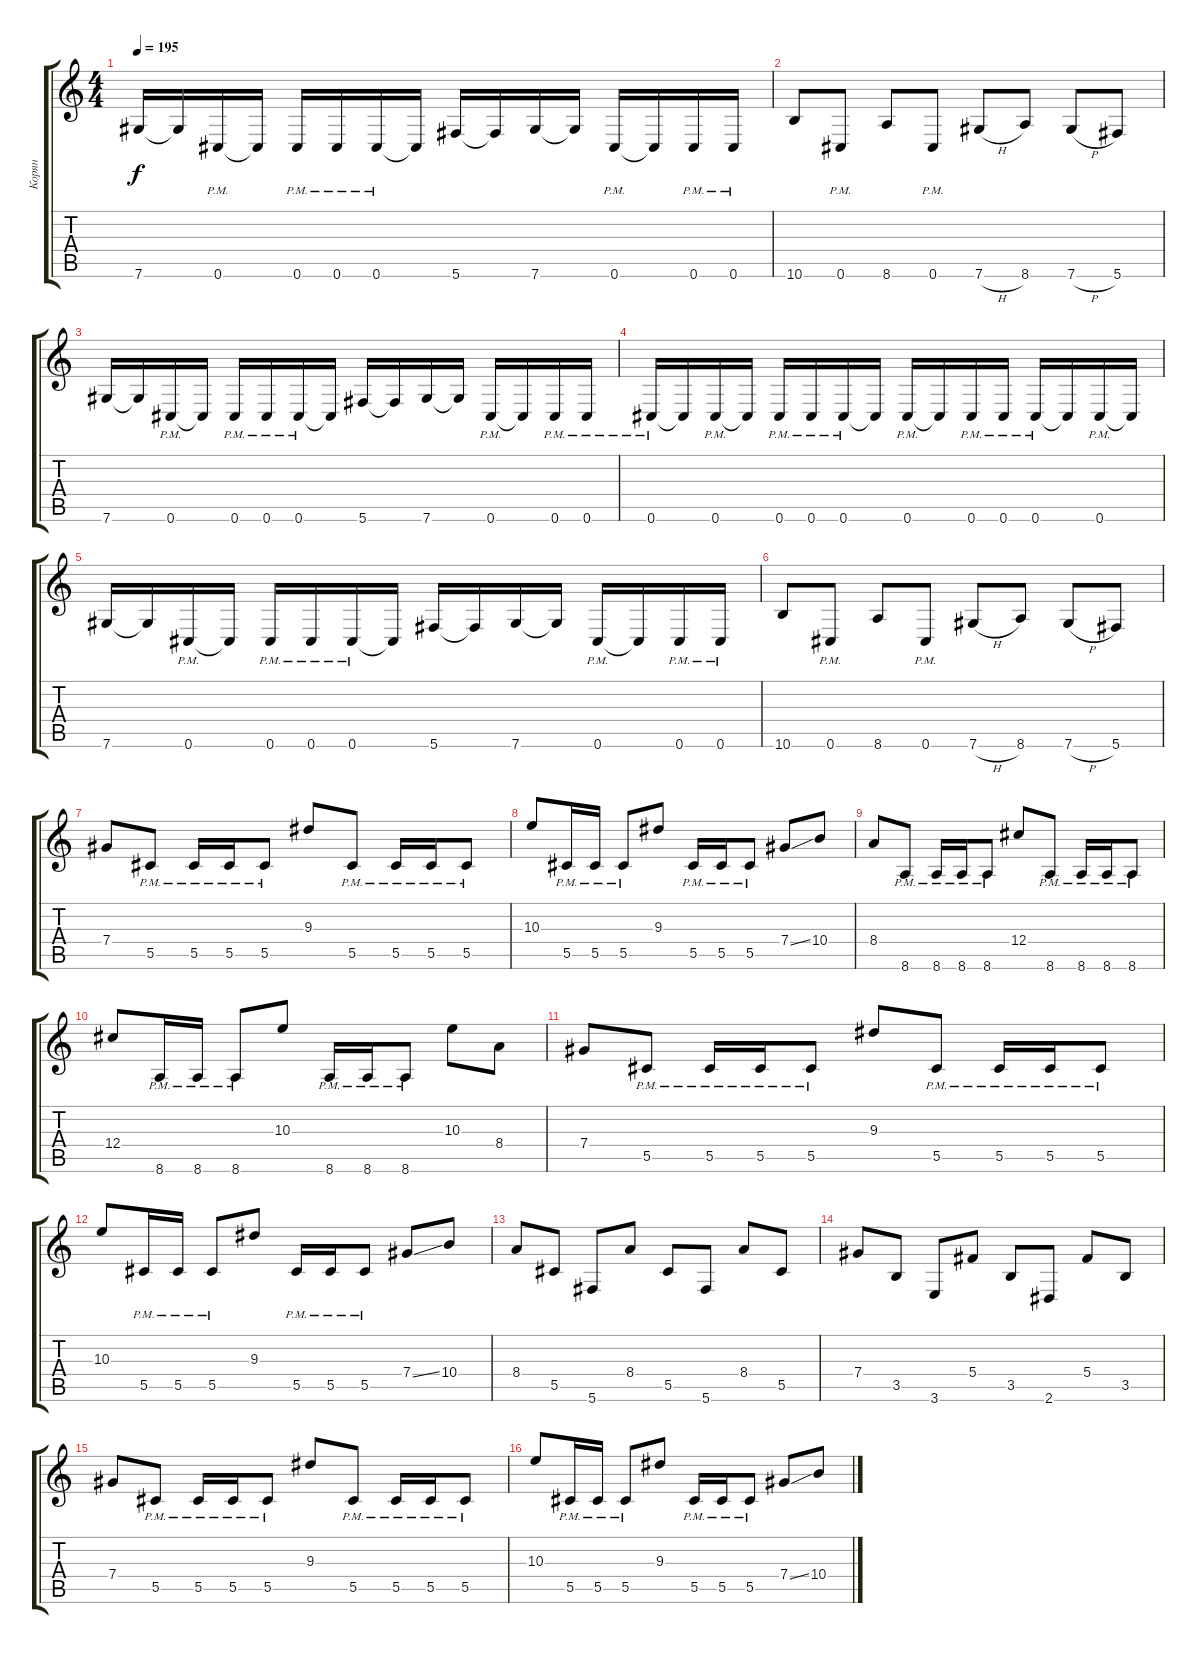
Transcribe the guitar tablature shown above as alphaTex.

\track ("Корян" "Корян") {instrument distortionguitar}
\staff {score tabs}
\tuning (Eb4 Bb3 Gb3 Db3 Ab2 Db2) {hide}
\ts (4 4)
\tempo 195
\clef g2
\ks c
7.6.16{dy f} 7.6{t}.16 0.6{pm}.16 0.6{t}.16 0.6{pm}.16 0.6{pm}.16 0.6{pm}.16 0.6{t}.16 5.6.16 5.6{t}.16 7.6.16 7.6{t}.16 0.6{pm}.16 0.6{t}.16 0.6{pm}.16 0.6{pm}.16 |
10.6.8 0.6{pm}.8 8.6.8 0.6{pm}.8 7.6{h}.8 8.6.8 7.6{h}.8 5.6.8 |
7.6.16 7.6{t}.16 0.6{pm}.16 0.6{t}.16 0.6{pm}.16 0.6{pm}.16 0.6{pm}.16 0.6{t}.16 5.6.16 5.6{t}.16 7.6.16 7.6{t}.16 0.6{pm}.16 0.6{t}.16 0.6{pm}.16 0.6{pm}.16 |
0.6{pm}.16 0.6{t}.16 0.6{pm}.16 0.6{t}.16 0.6{pm}.16 0.6{pm}.16 0.6{pm}.16 0.6{t}.16 0.6{pm}.16 0.6{t}.16 0.6{pm}.16 0.6{pm}.16 0.6{pm}.16 0.6{t}.16 0.6{pm}.16 0.6{t}.16 |
7.6.16 7.6{t}.16 0.6{pm}.16 0.6{t}.16 0.6{pm}.16 0.6{pm}.16 0.6{pm}.16 0.6{t}.16 5.6.16 5.6{t}.16 7.6.16 7.6{t}.16 0.6{pm}.16 0.6{t}.16 0.6{pm}.16 0.6{pm}.16 |
10.6.8 0.6{pm}.8 8.6.8 0.6{pm}.8 7.6{h}.8 8.6.8 7.6{h}.8 5.6.8 |
7.4.8 5.5{pm}.8 5.5{pm}.16 5.5{pm}.16 5.5{pm}.8 9.3.8 5.5{pm}.8 5.5{pm}.16 5.5{pm}.16 5.5{pm}.8 |
10.3.8 5.5{pm}.16 5.5{pm}.16 5.5{pm}.8 9.3.8 5.5{pm}.16 5.5{pm}.16 5.5{pm}.8 7.4{ss}.8 10.4.8 |
8.4.8 8.6{pm}.8 8.6{pm}.16 8.6{pm}.16 8.6{pm}.8 12.4.8 8.6{pm}.8 8.6{pm}.16 8.6{pm}.16 8.6{pm}.8 |
12.4.8 8.6{pm}.16 8.6{pm}.16 8.6{pm}.8 10.3.8 8.6{pm}.16 8.6{pm}.16 8.6{pm}.8 10.3.8 8.4.8 |
7.4.8 5.5{pm}.8 5.5{pm}.16 5.5{pm}.16 5.5{pm}.8 9.3.8 5.5{pm}.8 5.5{pm}.16 5.5{pm}.16 5.5{pm}.8 |
10.3.8 5.5{pm}.16 5.5{pm}.16 5.5{pm}.8 9.3.8 5.5{pm}.16 5.5{pm}.16 5.5{pm}.8 7.4{ss}.8 10.4.8 |
8.4.8 5.5.8 5.6.8 8.4.8 5.5.8 5.6.8 8.4.8 5.5.8 |
7.4.8 3.5.8 3.6.8 5.4.8 3.5.8 2.6.8 5.4.8 3.5.8 |
7.4.8 5.5{pm}.8 5.5{pm}.16 5.5{pm}.16 5.5{pm}.8 9.3.8 5.5{pm}.8 5.5{pm}.16 5.5{pm}.16 5.5{pm}.8 |
10.3.8 5.5{pm}.16 5.5{pm}.16 5.5{pm}.8 9.3.8 5.5{pm}.16 5.5{pm}.16 5.5{pm}.8 7.4{ss}.8 10.4.8
